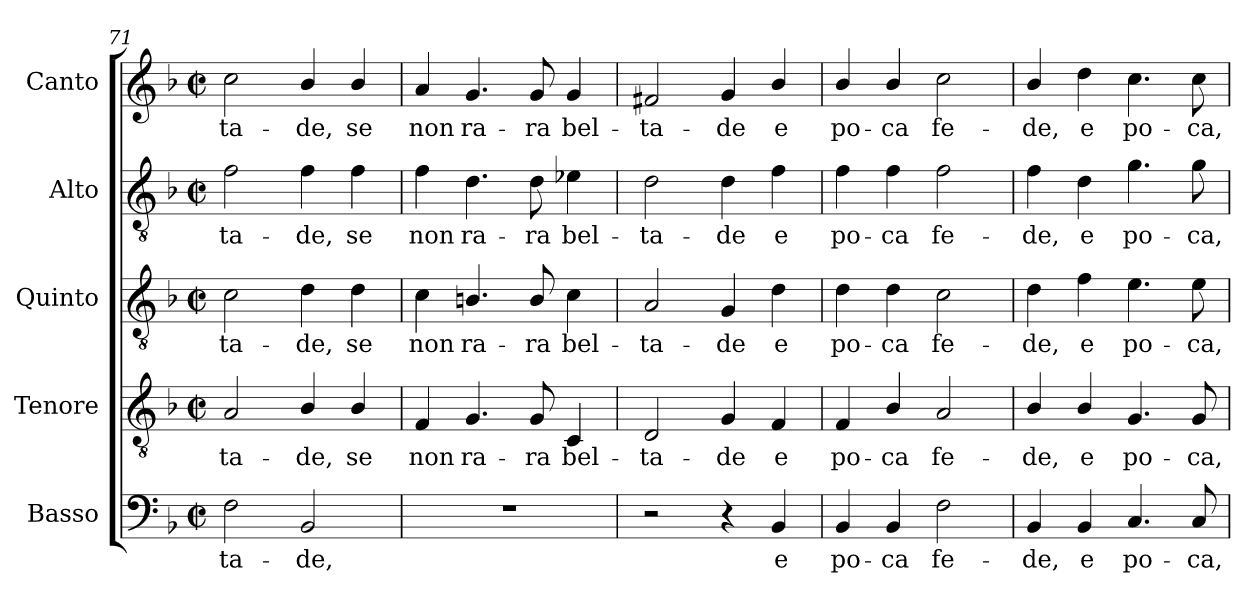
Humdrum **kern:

**kern	**text	**kern	**text	**kern	**text	**kern	**text	**kern	**text
*part5	*part5	*part4	*part4	*part3	*part3	*part2	*part2	*part1	*part1
*staff5	*staff5	*staff4	*staff4	*staff3	*staff3	*staff2	*staff2	*staff1	*staff1
*I"Basso	*	*I"Tenore	*	*I"Quinto	*	*I"Alto	*	*I"Canto	*
*I'B.	*	*I'T.	*	*I'Q.	*	*I'A.	*	*	*
*clefF4	*	*clefGv2	*	*clefGv2	*	*clefGv2	*	*clefG2	*
*	*	*ITrd7c12	*	*ITrd7c12	*	*ITrd7c12	*	*	*
*k[b-]	*	*k[b-]	*	*k[b-]	*	*k[b-]	*	*k[b-]	*
*F:	*	*F:	*	*F:	*	*F:	*	*F:	*
*M2/2	*	*M2/2	*	*M2/2	*	*M2/2	*	*M2/2	*
*met(c|)	*	*met(c|)	*	*met(c|)	*	*met(c|)	*	*met(c|)	*
=71	=71	=71	=71	=71	=71	=71	=71	=71	=71
!	!LO:LY:b:color=#000000	!	!	!	!	!	!	!	!
!	!	!	!LO:LY:b:color=#000000	!	!	!	!	!	!
!	!	!	!	!	!LO:LY:b:color=#000000	!	!	!	!
!	!	!	!	!	!	!	!LO:LY:b:color=#000000	!	!
!	!	!	!	!	!	!	!	!	!LO:LY:b:color=#000000
2Fi\	-ta-	2AAi/	-ta-	2Ci\	-ta-	2Fi\	-ta-	2cci\	-ta-
!	!LO:LY:b:color=#000000	!	!	!	!	!	!	!	!
!	!	!	!LO:LY:b:color=#000000	!	!	!	!	!	!
!	!	!	!	!	!LO:LY:b:color=#000000	!	!	!	!
!	!	!	!	!	!	!	!LO:LY:b:color=#000000	!	!
!	!	!	!	!	!	!	!	!	!LO:LY:b:color=#000000
2BB-i/	-de,	4BB-i/	-de,	4Di\	-de,	4Fi\	-de,	4b-i/	-de,
!	!	!	!LO:LY:b:color=#000000	!	!	!	!	!	!
!	!	!	!	!	!LO:LY:b:color=#000000	!	!	!	!
!	!	!	!	!	!	!	!LO:LY:b:color=#000000	!	!
!	!	!	!	!	!	!	!	!	!LO:LY:b:color=#000000
.	.	4BB-i/	se	4Di\	se	4Fi\	se	4b-i/	se
=72	=72	=72	=72	=72	=72	=72	=72	=72	=72
!	!	!	!LO:LY:b:color=#000000	!	!	!	!	!	!
!	!	!	!	!	!LO:LY:b:color=#000000	!	!	!	!
!	!	!	!	!	!	!	!LO:LY:b:color=#000000	!	!
!	!	!	!	!	!	!	!	!	!LO:LY:b:color=#000000
1r	.	4FFi/	non	4Ci\	non	4Fi\	non	4ai/	non
!	!	!	!LO:LY:b:color=#000000	!	!	!	!	!	!
!	!	!	!	!	!LO:LY:b:color=#000000	!	!	!	!
!	!	!	!	!	!	!	!LO:LY:b:color=#000000	!	!
!	!	!	!	!	!	!	!	!	!LO:LY:b:color=#000000
.	.	4.GGi/	ra-	4.BBni/	ra-	4.Di\	ra-	4.gi/	ra-
!	!	!	!LO:LY:b:color=#000000	!	!	!	!	!	!
!	!	!	!	!	!LO:LY:b:color=#000000	!	!	!	!
!	!	!	!	!	!	!	!LO:LY:b:color=#000000	!	!
!	!	!	!	!	!	!	!	!	!LO:LY:b:color=#000000
.	.	8GGi/	-ra	8BBi/	-ra	8Di\	-ra	8gi/	-ra
!	!	!	!LO:LY:b:color=#000000	!	!	!	!	!	!
!	!	!	!	!	!LO:LY:b:color=#000000	!	!	!	!
!	!	!	!	!	!	!	!LO:LY:b:color=#000000	!	!
!	!	!	!	!	!	!	!	!	!LO:LY:b:color=#000000
.	.	4CCi/	bel-	4Ci\	bel-	4E-Xi\	bel-	4gi/	bel-
=73	=73	=73	=73	=73	=73	=73	=73	=73	=73
!	!	!	!LO:LY:b:color=#000000	!	!	!	!	!	!
!	!	!	!	!	!LO:LY:b:color=#000000	!	!	!	!
!	!	!	!	!	!	!	!LO:LY:b:color=#000000	!	!
!	!	!	!	!	!	!	!	!	!LO:LY:b:color=#000000
2r	.	2DDi/	-ta-	2AAi/	-ta-	2Di\	-ta-	2f#Xi/	-ta-
!	!	!	!LO:LY:b:color=#000000	!	!	!	!	!	!
!	!	!	!	!	!LO:LY:b:color=#000000	!	!	!	!
!	!	!	!	!	!	!	!LO:LY:b:color=#000000	!	!
!	!	!	!	!	!	!	!	!	!LO:LY:b:color=#000000
4r	.	4GGi/	-de	4GGi/	-de	4Di\	-de	4gi/	-de
!	!LO:LY:b:color=#000000	!	!	!	!	!	!	!	!
!	!	!	!LO:LY:b:color=#000000	!	!	!	!	!	!
!	!	!	!	!	!LO:LY:b:color=#000000	!	!	!	!
!	!	!	!	!	!	!	!LO:LY:b:color=#000000	!	!
!	!	!	!	!	!	!	!	!	!LO:LY:b:color=#000000
4BB-i/	e	4FFi/	e	4Di\	e	4Fi\	e	4b-i/	e
=74	=74	=74	=74	=74	=74	=74	=74	=74	=74
!	!LO:LY:b:color=#000000	!	!	!	!	!	!	!	!
!	!	!	!LO:LY:b:color=#000000	!	!	!	!	!	!
!	!	!	!	!	!LO:LY:b:color=#000000	!	!	!	!
!	!	!	!	!	!	!	!LO:LY:b:color=#000000	!	!
!	!	!	!	!	!	!	!	!	!LO:LY:b:color=#000000
4BB-i/	po-	4FFi/	po-	4Di\	po-	4Fi\	po-	4b-i/	po-
!	!LO:LY:b:color=#000000	!	!	!	!	!	!	!	!
!	!	!	!LO:LY:b:color=#000000	!	!	!	!	!	!
!	!	!	!	!	!LO:LY:b:color=#000000	!	!	!	!
!	!	!	!	!	!	!	!LO:LY:b:color=#000000	!	!
!	!	!	!	!	!	!	!	!	!LO:LY:b:color=#000000
4BB-i/	-ca	4BB-i/	-ca	4Di\	-ca	4Fi\	-ca	4b-i/	-ca
!	!LO:LY:b:color=#000000	!	!	!	!	!	!	!	!
!	!	!	!LO:LY:b:color=#000000	!	!	!	!	!	!
!	!	!	!	!	!LO:LY:b:color=#000000	!	!	!	!
!	!	!	!	!	!	!	!LO:LY:b:color=#000000	!	!
!	!	!	!	!	!	!	!	!	!LO:LY:b:color=#000000
2Fi\	fe-	2AAi/	fe-	2Ci\	fe-	2Fi\	fe-	2cci\	fe-
=75	=75	=75	=75	=75	=75	=75	=75	=75	=75
!	!LO:LY:b:color=#000000	!	!	!	!	!	!	!	!
!	!	!	!LO:LY:b:color=#000000	!	!	!	!	!	!
!	!	!	!	!	!LO:LY:b:color=#000000	!	!	!	!
!	!	!	!	!	!	!	!LO:LY:b:color=#000000	!	!
!	!	!	!	!	!	!	!	!	!LO:LY:b:color=#000000
4BB-i/	-de,	4BB-i/	-de,	4Di\	-de,	4Fi\	-de,	4b-i/	-de,
!	!LO:LY:b:color=#000000	!	!	!	!	!	!	!	!
!	!	!	!LO:LY:b:color=#000000	!	!	!	!	!	!
!	!	!	!	!	!LO:LY:b:color=#000000	!	!	!	!
!	!	!	!	!	!	!	!LO:LY:b:color=#000000	!	!
!	!	!	!	!	!	!	!	!	!LO:LY:b:color=#000000
4BB-i/	e	4BB-i/	e	4Fi\	e	4Di\	e	4ddi\	e
!	!LO:LY:b:color=#000000	!	!	!	!	!	!	!	!
!	!	!	!LO:LY:b:color=#000000	!	!	!	!	!	!
!	!	!	!	!	!LO:LY:b:color=#000000	!	!	!	!
!	!	!	!	!	!	!	!LO:LY:b:color=#000000	!	!
!	!	!	!	!	!	!	!	!	!LO:LY:b:color=#000000
4.Ci/	po-	4.GGi/	po-	4.Ei\	po-	4.Gi\	po-	4.cci\	po-
!	!LO:LY:b:color=#000000	!	!	!	!	!	!	!	!
!	!	!	!LO:LY:b:color=#000000	!	!	!	!	!	!
!	!	!	!	!	!LO:LY:b:color=#000000	!	!	!	!
!	!	!	!	!	!	!	!LO:LY:b:color=#000000	!	!
!	!	!	!	!	!	!	!	!	!LO:LY:b:color=#000000
8Ci/	-ca,	8GGi/	-ca,	8Ei\	-ca,	8Gi\	-ca,	8cci\	-ca,
=	=	=	=	=	=	=	=	=	=
*-	*-	*-	*-	*-	*-	*-	*-	*-	*-
